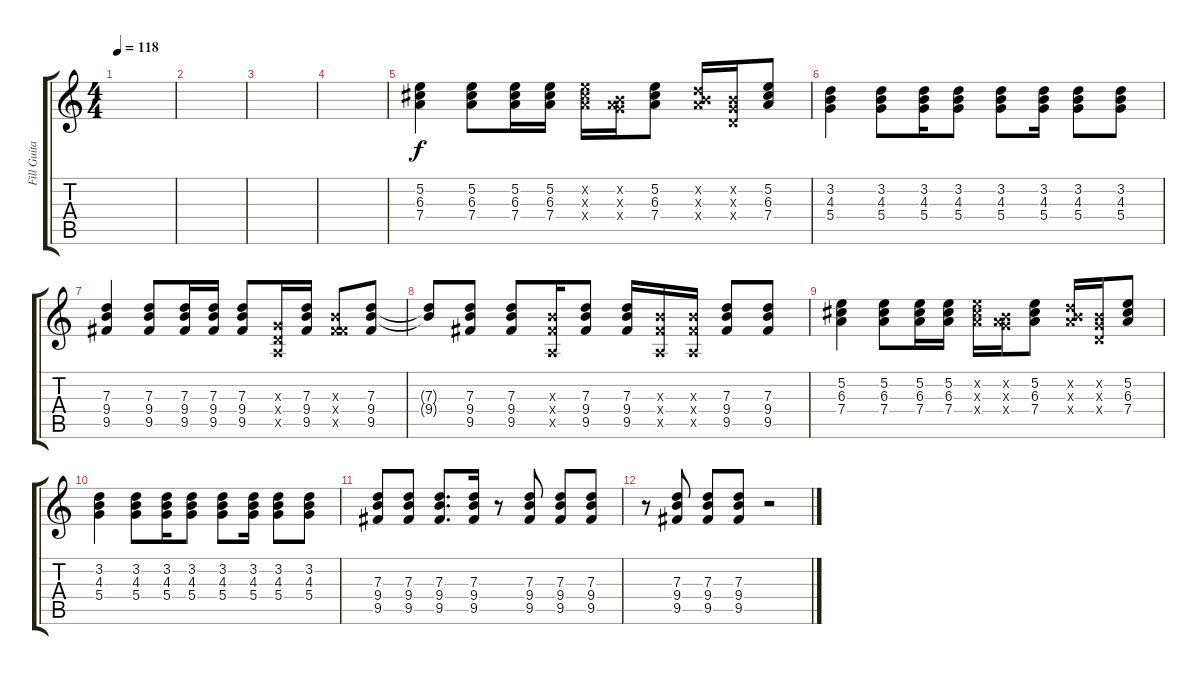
\track ("Fill Guitar" "Fill Guita") {instrument overdrivenguitar}
\staff {score tabs}
\tuning (E4 B3 G3 D3 A2 E2) {hide}
\ts (4 4)
\tempo 118
\clef g2
\ks c
|
|
|
|
(5.2 6.3 7.4).4 (5.2 6.3 7.4).8 (5.2 6.3 7.4).16 (5.2 6.3 7.4).16 (5.2{x} 6.3{x} 7.4{x}).16 (0.2{x} 0.3{x} 7.4{x}).16 (5.2 6.3 7.4).8 (0.2{x} 7.3{x} 7.4{x}).16 (0.2{x} 0.3{x} 0.4{x}).16 (5.2 6.3 7.4).8 |
(3.2 4.3 5.4).4 (3.2 4.3 5.4).8 (3.2 4.3 5.4).16 (3.2 4.3 5.4).8 (3.2 4.3 5.4).8 (3.2 4.3 5.4).16 (3.2 4.3 5.4).8 (3.2 4.3 5.4).8 |
(7.3 9.4 9.5).4 (7.3 9.4 9.5).8 (7.3 9.4 9.5).16 (7.3 9.4 9.5).16 (7.3 9.4 9.5).8 (0.3{x} 0.4{x} 0.5{x}).16 (7.3 9.4 9.5).16 (4.3{x} 4.4{x} 9.5{x}).8 (7.3 9.4 9.5).8 |
(7.3{t} 9.4{t}).8 (7.3 9.4 9.5).8 (7.3 9.4 9.5).8 (4.3{x} 4.4{x} 0.5{x}).16 (7.3 9.4 9.5).8 (7.3 9.4 9.5).16 (4.3{x} 4.4{x} 0.5{x}).16 (4.3{x} 4.4{x} 0.5{x}).16 (7.3 9.4 9.5).8 (7.3 9.4 9.5).8 |
(5.2 6.3 7.4).4 (5.2 6.3 7.4).8 (5.2 6.3 7.4).16 (5.2 6.3 7.4).16 (5.2{x} 6.3{x} 7.4{x}).16 (0.2{x} 0.3{x} 7.4{x}).16 (5.2 6.3 7.4).8 (0.2{x} 7.3{x} 7.4{x}).16 (0.2{x} 0.3{x} 0.4{x}).16 (5.2 6.3 7.4).8 |
(3.2 4.3 5.4).4 (3.2 4.3 5.4).8 (3.2 4.3 5.4).16 (3.2 4.3 5.4).8 (3.2 4.3 5.4).8 (3.2 4.3 5.4).16 (3.2 4.3 5.4).8 (3.2 4.3 5.4).8 |
(7.3 9.4 9.5).8 (7.3 9.4 9.5).8 (7.3 9.4 9.5).8{d} (7.3 9.4 9.5).16 r.8 (7.3 9.4 9.5).8 (7.3 9.4 9.5).8 (7.3 9.4 9.5).8 |
r.8 (7.3 9.4 9.5).8 (7.3 9.4 9.5).8 (7.3 9.4 9.5).8 r.2
